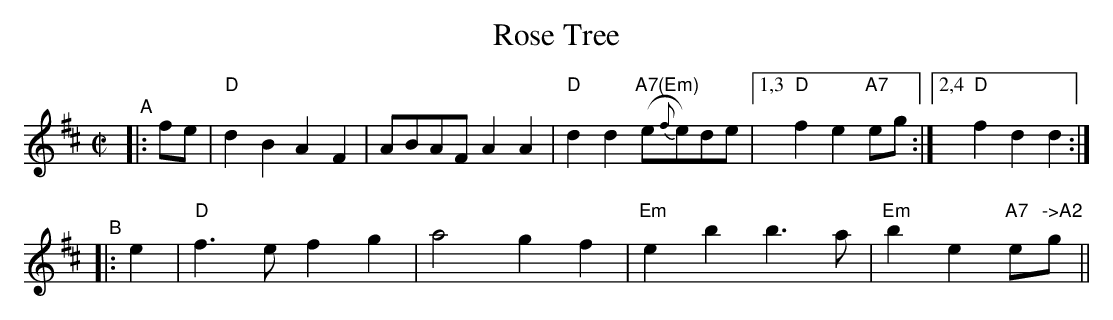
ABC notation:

X:1
T: Rose Tree
M: C|
L: 1/8
K: D
"^A"|: fe \
| "D"d2B2 A2F2 | ABAF A2A2 | "D"d2d2 "A7(Em)"(e{f}e)de |[1,3 "D"f2e2 "A7"eg :|[2,4 "D"f2d2 d2 :|
"^B"|: e2 \
| "D"f3e  f2g2 | a4   g2f2 | "Em"e2b2 b3a | "Em"b2e2 "A7"e"->A2"g ||
